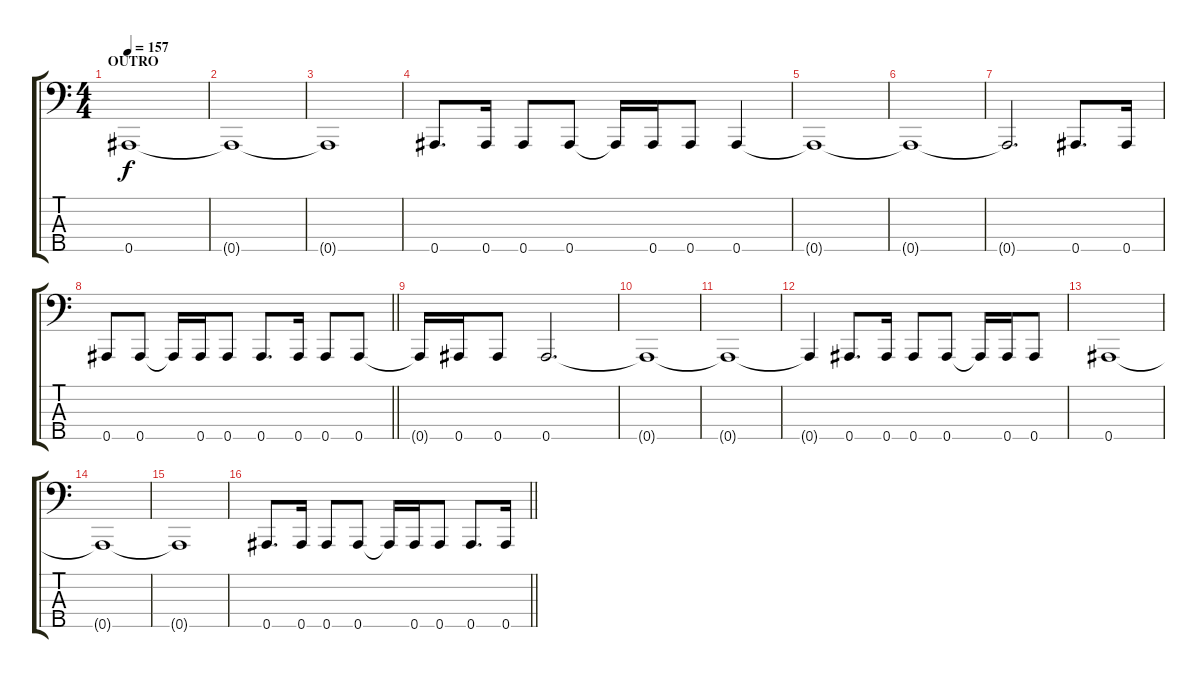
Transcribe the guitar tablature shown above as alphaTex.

\track "" {instrument electricbasspick}
\staff {score tabs}
\tuning (Ab2 Eb2 Bb1 F1 Bb0) {hide}
\ts (4 4)
\section ("" "OUTRO")
\tempo 157
\clef f4
\ks c
0.5.1{dy f} |
0.5{t}.1 |
0.5{t}.1 |
0.5.8{d} 0.5.16 0.5.8 0.5.8 0.5{t}.16 0.5.16 0.5.8 0.5.4 |
0.5{t}.1 |
0.5{t}.1 |
0.5{t}.2{d} 0.5.8{d} 0.5.16 |
\barLineRight lightlight
0.5.8 0.5.8 0.5{t}.16 0.5.16 0.5.8 0.5.8{d} 0.5.16 0.5.8 0.5.8 |
0.5{t}.16 0.5.16 0.5.8 0.5.2{d} |
0.5{t}.1 |
0.5{t}.1 |
0.5{t}.4 0.5.8{d} 0.5.16 0.5.8 0.5.8 0.5{t}.16 0.5.16 0.5.8 |
0.5.1 |
0.5{t}.1 |
0.5{t}.1 |
\barLineRight lightlight
0.5.8{d} 0.5.16 0.5.8 0.5.8 0.5{t}.16 0.5.16 0.5.8 0.5.8{d} 0.5.16
